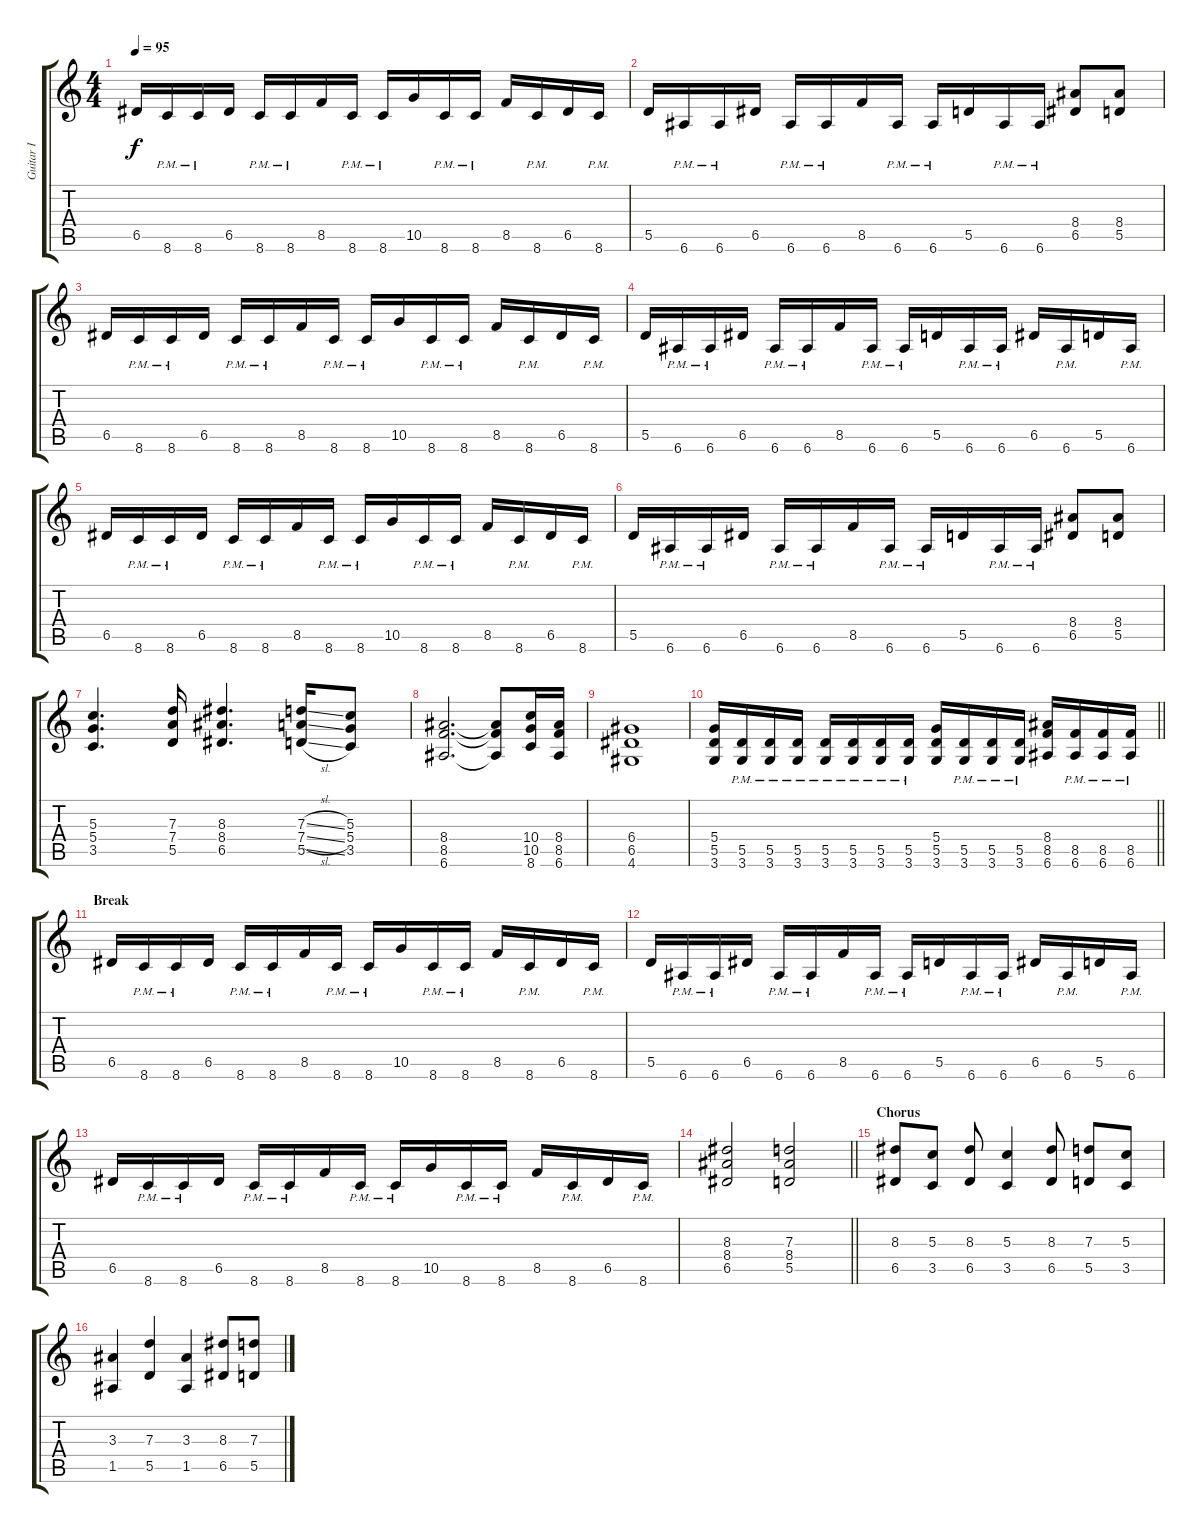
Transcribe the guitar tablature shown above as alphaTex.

\track ("Guitar I" "Guitar I") {instrument overdrivenguitar}
\staff {score tabs}
\tuning (E4 B3 G3 D3 A2 E2) {hide}
\ts (4 4)
\tempo 95
\clef g2
\ks c
6.5.16{dy f} 8.6{pm}.16 8.6{pm}.16 6.5.16 8.6{pm}.16 8.6{pm}.16 8.5.16 8.6{pm}.16 8.6{pm}.16 10.5.16 8.6{pm}.16 8.6{pm}.16 8.5.16 8.6{pm}.16 6.5.16 8.6{pm}.16 |
5.5.16 6.6{pm}.16 6.6{pm}.16 6.5.16 6.6{pm}.16 6.6{pm}.16 8.5.16 6.6{pm}.16 6.6{pm}.16 5.5.16 6.6{pm}.16 6.6{pm}.16 (8.4 6.5).8 (8.4 5.5).8 |
6.5.16 8.6{pm}.16 8.6{pm}.16 6.5.16 8.6{pm}.16 8.6{pm}.16 8.5.16 8.6{pm}.16 8.6{pm}.16 10.5.16 8.6{pm}.16 8.6{pm}.16 8.5.16 8.6{pm}.16 6.5.16 8.6{pm}.16 |
5.5.16 6.6{pm}.16 6.6{pm}.16 6.5.16 6.6{pm}.16 6.6{pm}.16 8.5.16 6.6{pm}.16 6.6{pm}.16 5.5.16 6.6{pm}.16 6.6{pm}.16 6.5.16 6.6{pm}.16 5.5.16 6.6{pm}.16 |
6.5.16 8.6{pm}.16 8.6{pm}.16 6.5.16 8.6{pm}.16 8.6{pm}.16 8.5.16 8.6{pm}.16 8.6{pm}.16 10.5.16 8.6{pm}.16 8.6{pm}.16 8.5.16 8.6{pm}.16 6.5.16 8.6{pm}.16 |
5.5.16 6.6{pm}.16 6.6{pm}.16 6.5.16 6.6{pm}.16 6.6{pm}.16 8.5.16 6.6{pm}.16 6.6{pm}.16 5.5.16 6.6{pm}.16 6.6{pm}.16 (8.4 6.5).8 (8.4 5.5).8 |
(5.3 5.4 3.5).4{d} (7.3 7.4 5.5).16 (8.3 8.4 6.5).4{d} (7.3{sl} 7.4{sl} 5.5{sl}).16 (5.3 5.4 3.5).8 |
(8.4 8.5 6.6).2{d} (8.4{t} 8.5{t} 6.6{t}).8 (10.4 10.5 8.6).16 (8.4 8.5 6.6).16 |
(6.4 6.5 4.6).1 |
\barLineRight lightlight
(5.4 5.5 3.6).16 (5.5{pm} 3.6{pm}).16 (5.5{pm} 3.6{pm}).16 (5.5{pm} 3.6{pm}).16 (5.5{pm} 3.6{pm}).16 (5.5{pm} 3.6{pm}).16 (5.5{pm} 3.6{pm}).16 (5.5{pm} 3.6{pm}).16 (5.4 5.5 3.6).16 (5.5{pm} 3.6{pm}).16 (5.5{pm} 3.6{pm}).16 (5.5{pm} 3.6{pm}).16 (8.4 8.5 6.6).16 (8.5{pm} 6.6{pm}).16 (8.5{pm} 6.6{pm}).16 (8.5{pm} 6.6{pm}).16 |
\section ("" "Break")
6.5.16 8.6{pm}.16 8.6{pm}.16 6.5.16 8.6{pm}.16 8.6{pm}.16 8.5.16 8.6{pm}.16 8.6{pm}.16 10.5.16 8.6{pm}.16 8.6{pm}.16 8.5.16 8.6{pm}.16 6.5.16 8.6{pm}.16 |
5.5.16 6.6{pm}.16 6.6{pm}.16 6.5.16 6.6{pm}.16 6.6{pm}.16 8.5.16 6.6{pm}.16 6.6{pm}.16 5.5.16 6.6{pm}.16 6.6{pm}.16 6.5.16 6.6{pm}.16 5.5.16 6.6{pm}.16 |
6.5.16 8.6{pm}.16 8.6{pm}.16 6.5.16 8.6{pm}.16 8.6{pm}.16 8.5.16 8.6{pm}.16 8.6{pm}.16 10.5.16 8.6{pm}.16 8.6{pm}.16 8.5.16 8.6{pm}.16 6.5.16 8.6{pm}.16 |
\barLineRight lightlight
(8.3 8.4 6.5).2 (7.3 8.4 5.5).2 |
\section ("" "Chorus")
(8.3 6.5).8 (5.3 3.5).8 (8.3 6.5).8 (5.3 3.5).4 (8.3 6.5).8 (7.3 5.5).8 (5.3 3.5).8 |
(3.3 1.5).4 (7.3 5.5).4 (3.3 1.5).4 (8.3 6.5).8 (7.3 5.5).8
